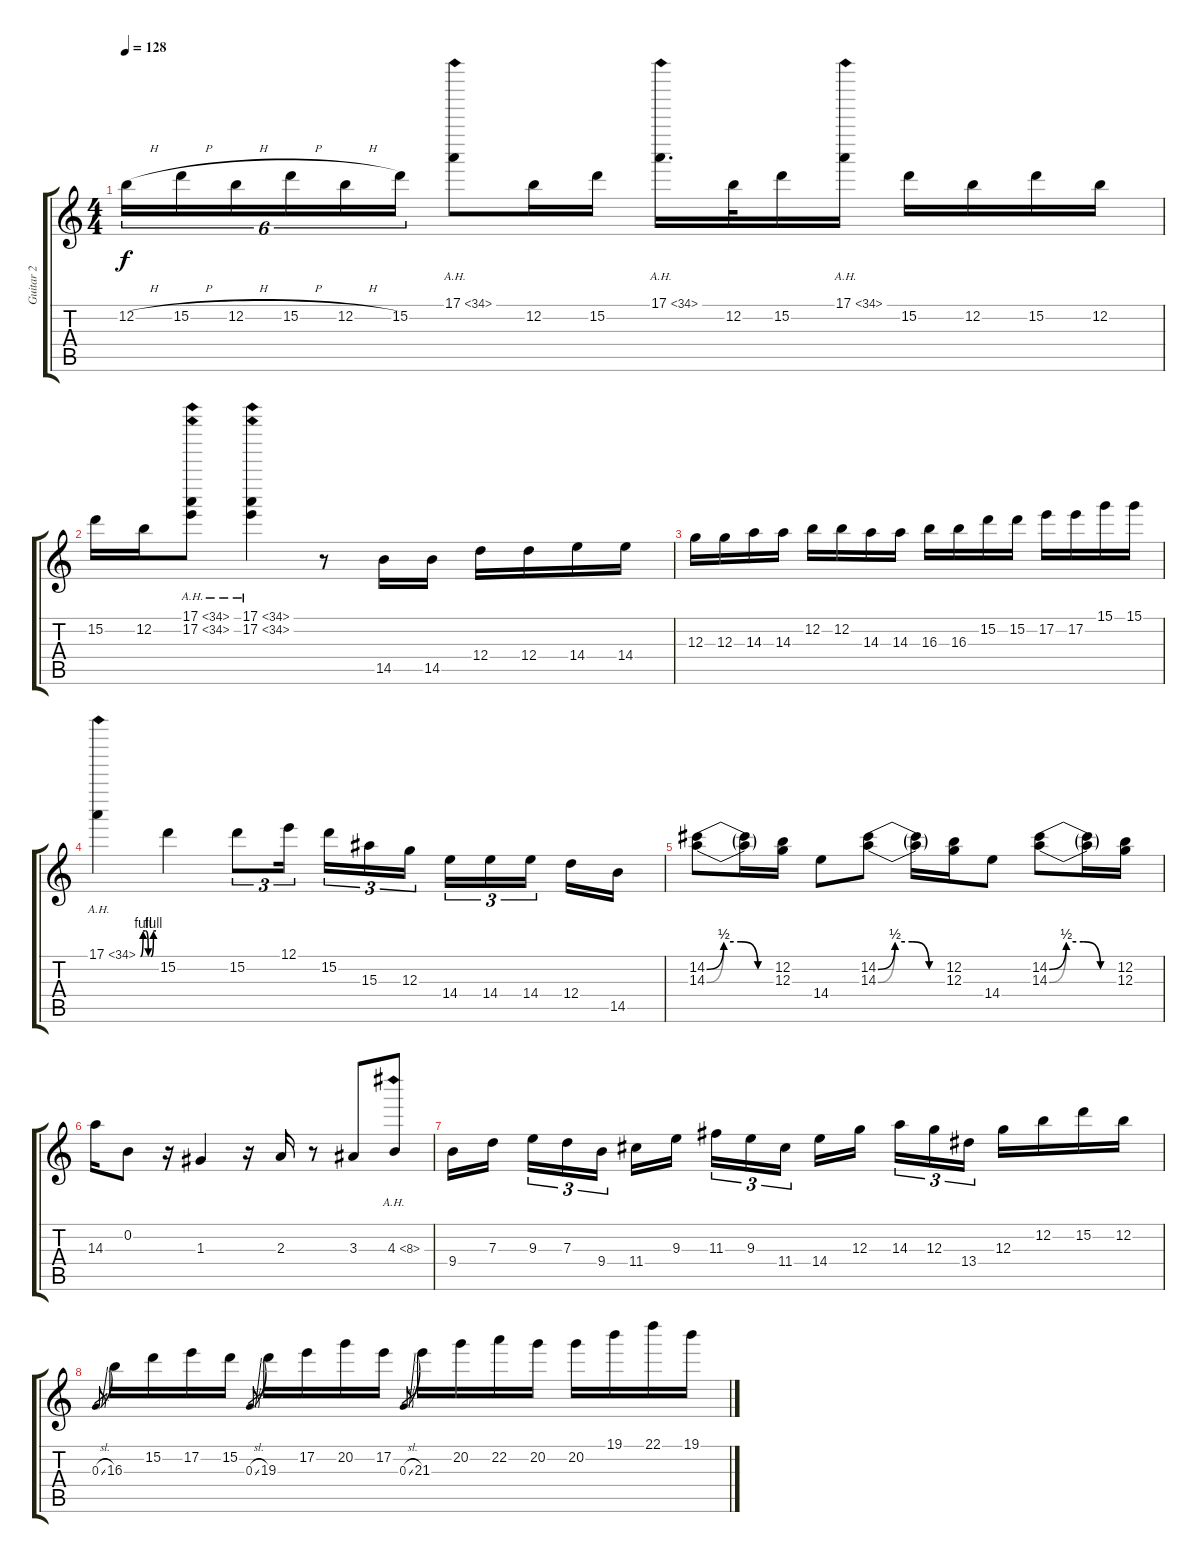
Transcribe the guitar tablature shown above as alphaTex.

\track ("Guitar 2" "Guitar 2") {instrument distortionguitar}
\staff {score tabs}
\tuning (E4 B3 G3 D3 A2 E2) {hide}
\ts (4 4)
\tempo 128
\clef g2
\ks c
12.2{h}.16{tu (6 4) dy f} 15.2{h}.16{tu (6 4)} 12.2{h}.16{tu (6 4)} 15.2{h}.16{tu (6 4)} 12.2{h}.16{tu (6 4)} 15.2.16{tu (6 4)} 17.1{ah 17}.8 12.2.16 15.2.16 17.1{ah 17}.16{d} 12.2.32 15.2.16 17.1{ah 17}.16 15.2.16 12.2.16 15.2.16 12.2.16 |
15.2.16 12.2.16 (17.1{ah 17} 17.2{ah 17}).8 (17.1{ah 17} 17.2{ah 17}).4 r.8 14.5.16 14.5.16 12.4.16 12.4.16 14.4.16 14.4.16 |
12.3.16 12.3.16 14.3.16 14.3.16 12.2.16 12.2.16 14.3.16 14.3.16 16.3.16 16.3.16 15.2.16 15.2.16 17.2.16 17.2.16 15.1.16 15.1.16 |
17.1{be (custom 0 0 10 4 20 4 30 0 40 0 50 4 60 4) ah 17}.4 15.2.4 15.2.8{tu (3 2)} 12.1.16{tu (3 2)} 15.2.16{tu (3 2)} 15.3.16{tu (3 2)} 12.3.16{tu (3 2)} 14.4.16{tu (3 2)} 14.4.16{tu (3 2)} 14.4.16{tu (3 2)} 12.4.16 14.5.16 |
(14.2{be (custom 0 0 15 2 30 2 45 0 60 0)} 14.3{be (custom 0 0 15 2 30 2 45 0 60 0)}).8 (14.2{t} 14.3{t}).16 (12.2 12.3).16 14.4.8 (14.2{be (custom 0 0 15 2 30 2 45 0 60 0)} 14.3{be (custom 0 0 15 2 30 2 45 0 60 0)}).8 (14.2{t} 14.3{t}).16 (12.2 12.3).16 14.4.8 (14.2{be (custom 0 0 15 2 30 2 45 0 60 0)} 14.3{be (custom 0 0 15 2 30 2 45 0 60 0)}).8 (14.2{t} 14.3{t}).16 (12.2 12.3).16 |
14.3.16 0.2.8 r.16 1.3.4 r.16 2.3.16 r.8 3.3.8 4.3{ah 4}.8 |
9.4.16 7.3.16 9.3.16{tu (3 2)} 7.3.16{tu (3 2)} 9.4.16{tu (3 2)} 11.4.16 9.3.16 11.3.16{tu (3 2)} 9.3.16{tu (3 2)} 11.4.16{tu (3 2)} 14.4.16 12.3.16 14.3.16{tu (3 2)} 12.3.16{tu (3 2)} 13.4.16{tu (3 2)} 12.3.16 12.2.16 15.2.16 12.2.16 |
0.3{sl}.8{gr} 16.3.16 15.2.16 17.2.16 15.2.16 0.3{sl}.8{gr} 19.3.16 17.2.16 20.2.16 17.2.16 0.3{sl}.8{gr} 21.3.16 20.2.16 22.2.16 20.2.16 20.2.16 19.1.16 22.1.16 19.1.16
